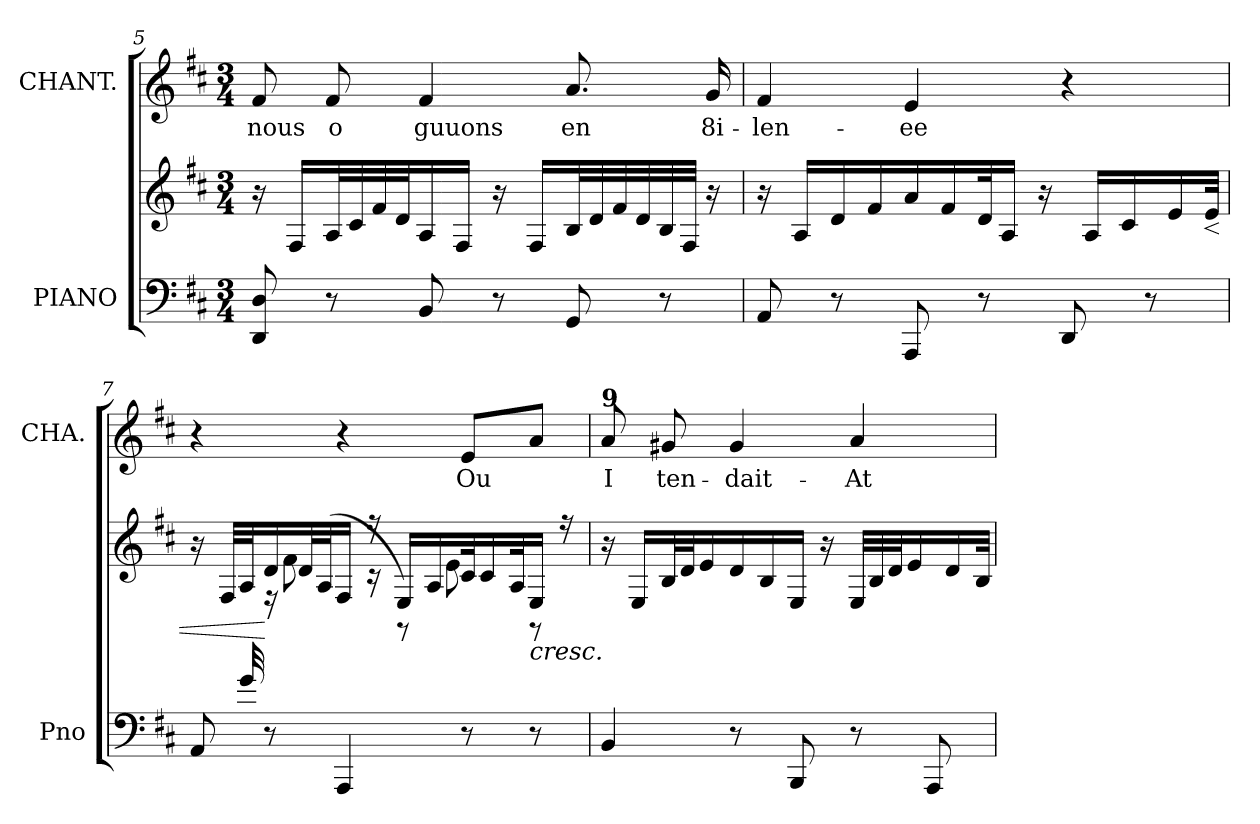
**kern	**kern	**dynam	**kern	**text
*part2	*part2	*part2	*part1	*part1
*staff3	*staff2	*staff2/3	*staff1	*staff1
*I"PIANO	*	*	*I"CHANT.	*
*I'Pno	*	*	*I'CHA.	*
!!LO:LB:g=z
*clefF4	*clefG2	*	*clefG2	*
*k[f#c#]	*k[f#c#]	*	*k[f#c#]	*
*D:	*D:	*	*D:	*
*M3/4	*M3/4	*	*M3/4	*
=5	=5	=5	=5	=5
!	!	!	!	!LO:LY:b:color=#000000
8DDi/ 8Di	16r	.	8f#i/	nous
.	16F#i/LL	.	.	.
!	!	!	!	!LO:LY:b:color=#000000
8r	32Ai/L	.	8f#i/	o
.	32c#i/	.	.	.
.	32f#i/	.	.	.
.	32di/J	.	.	.
!	!	!	!	!LO:LY:b:color=#000000
8BBi/	16Ai/	.	4f#i/	guuons
.	16F#i/JJ	.	.	.
8r	16r	.	.	.
.	16F#i/LL	.	.	.
!	!	!	!	!LO:LY:b:color=#000000
8GGi/	32Bi/L	.	8.ai/	en
.	32di/	.	.	.
.	32f#i/	.	.	.
.	32di/	.	.	.
8r	32Bi/	.	.	.
.	32F#i/JJJ	.	.	.
!	!	!	!	!LO:LY:b:color=#000000
.	16r	.	16gi/	8i-
=6	=6	=6	=6	=6
!	!	!	!	!LO:LY:b:color=#000000
8AAi/	16r	.	4f#i/	len-
.	16Ai/LL	.	.	.
8r	16di/	[	.	.
.	16f#i/	.	.	.
!	!	!	!	!LO:LY:b:color=#000000
8AAAi/	16ai/	.	4ei/	ee
.	16f#i/	.	.	.
8r	32di/k	.	.	.
.	16Ai/JJ	.	.	.
.	16r	.	.	.
8DDi/	.	.	4r	.
.	16Ai/LL	.	.	.
.	16c#i/	.	.	.
8r	.	.	.	.
.	16ei/	.	.	.
!	!	!LO:HP:b	!	!
.	32ei/JJk	<	.	.
!!LO:LB:g=z
=7	=7	=7	=7	=7
*^	*^	*	*	*
16.ryy	8AAi/	16r	16ryy	.	4r	.
.	.	32F#i/LLL	32ryy	.	.	.
32gi/	.	32Ai/J	32ryy	.	.	.
2ryy	8r	16di/	16r	[	.	.
.	.	32di/L	8f#i\	.	.	.
.	.	(32Ai/J	.	.	.	.
.	4AAAi/	16F#i/JJ	.	.	4r	.
.	.	16r	16r	.	.	.
.	.	16Ei/LL)	8r	.	.	.
.	.	16Ai/	.	.	.	.
!	!	!	!	!	!	!LO:LY:b:color=#000000
.	8r	32c#i/k	8ei\	.	8ei/L	Ou
.	.	16c#i/	.	.	.	.
.	.	32Ai/k	.	.	.	.
!	!	!	!	!LO:HP:b	!	!
8ryy	8r	16Ei/JJ	8r	<	8ai/J	.
.	.	16r	.	.	.	.
*v	*v	*	*	*	*	*
*	*v	*v	*	*	*
=8	=8	=8	=8	=8
!	!	!	!LO:TX:a:B:t=9	!
!	!	!	!	!LO:LY:b:color=#000000
4BBi/	16r	.	8ai/	I
.	16Ei/LL	.	.	.
!	!	!	!	!LO:LY:b:color=#000000
.	32Bi/L	.	8g#Xi/	ten-
.	32di/J	.	.	.
.	16ei/	.	.	.
!	!	!	!	!LO:LY:b:color=#000000
8r	16di/	.	4g#i/	dait-
.	16Bi/	.	.	.
8BBBi/	16Ei/JJ	.	.	.
.	16r	.	.	.
!	!	!	!	!LO:LY:b:color=#000000
8r	32Ei/LLL	.	4ai/	At
.	32Bi/	.	.	.
.	32di/J	.	.	.
.	16ei/	.	.	.
8AAAi/	.	.	.	.
.	16di/	.	.	.
.	32Bi/JJk	.	.	.
=	=	=	=	=
*-	*-	*-	*-	*-
